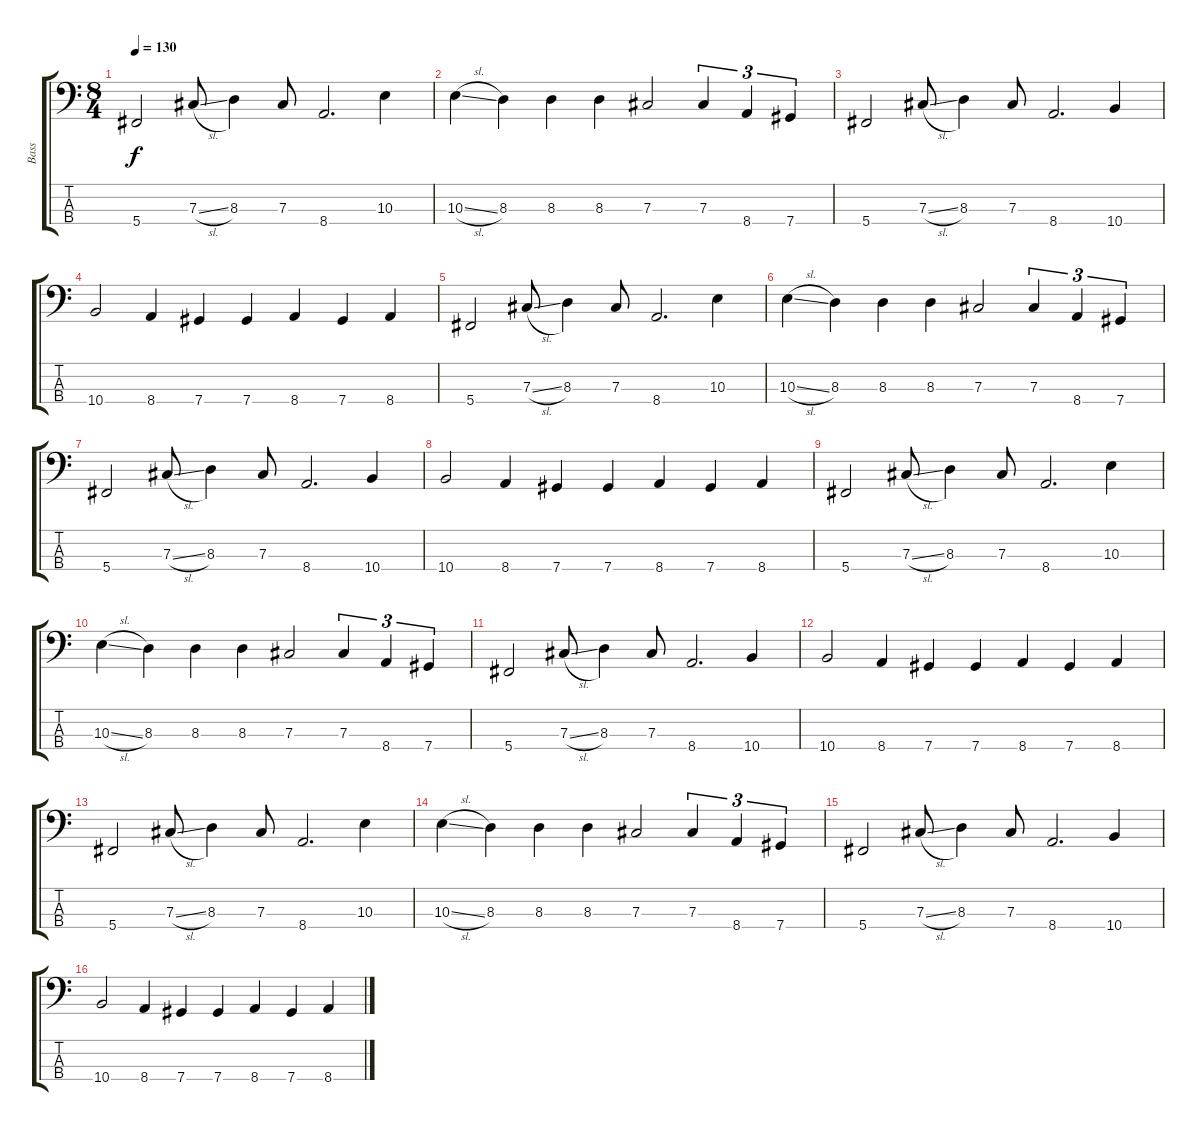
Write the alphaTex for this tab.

\track ("Bass" "Bass") {instrument electricbasspick}
\staff {score tabs}
\tuning (E2 B1 Gb1 Db1) {hide}
\ts (8 4)
\tempo 130
\clef f4
\ks c
5.4.2{dy f} 7.3{sl}.8 8.3.4 7.3.8 8.4.2{d} 10.3.4 |
10.3{sl}.4 8.3.4 8.3.4 8.3.4 7.3.2 7.3.4{tu (3 2)} 8.4.4{tu (3 2)} 7.4.4{tu (3 2)} |
5.4.2 7.3{sl}.8 8.3.4 7.3.8 8.4.2{d} 10.4.4 |
10.4.2 8.4.4 7.4.4 7.4.4 8.4.4 7.4.4 8.4.4 |
5.4.2 7.3{sl}.8 8.3.4 7.3.8 8.4.2{d} 10.3.4 |
10.3{sl}.4 8.3.4 8.3.4 8.3.4 7.3.2 7.3.4{tu (3 2)} 8.4.4{tu (3 2)} 7.4.4{tu (3 2)} |
5.4.2 7.3{sl}.8 8.3.4 7.3.8 8.4.2{d} 10.4.4 |
10.4.2 8.4.4 7.4.4 7.4.4 8.4.4 7.4.4 8.4.4 |
5.4.2 7.3{sl}.8 8.3.4 7.3.8 8.4.2{d} 10.3.4 |
10.3{sl}.4 8.3.4 8.3.4 8.3.4 7.3.2 7.3.4{tu (3 2)} 8.4.4{tu (3 2)} 7.4.4{tu (3 2)} |
5.4.2 7.3{sl}.8 8.3.4 7.3.8 8.4.2{d} 10.4.4 |
10.4.2 8.4.4 7.4.4 7.4.4 8.4.4 7.4.4 8.4.4 |
5.4.2 7.3{sl}.8 8.3.4 7.3.8 8.4.2{d} 10.3.4 |
10.3{sl}.4 8.3.4 8.3.4 8.3.4 7.3.2 7.3.4{tu (3 2)} 8.4.4{tu (3 2)} 7.4.4{tu (3 2)} |
5.4.2 7.3{sl}.8 8.3.4 7.3.8 8.4.2{d} 10.4.4 |
10.4.2 8.4.4 7.4.4 7.4.4 8.4.4 7.4.4 8.4.4
